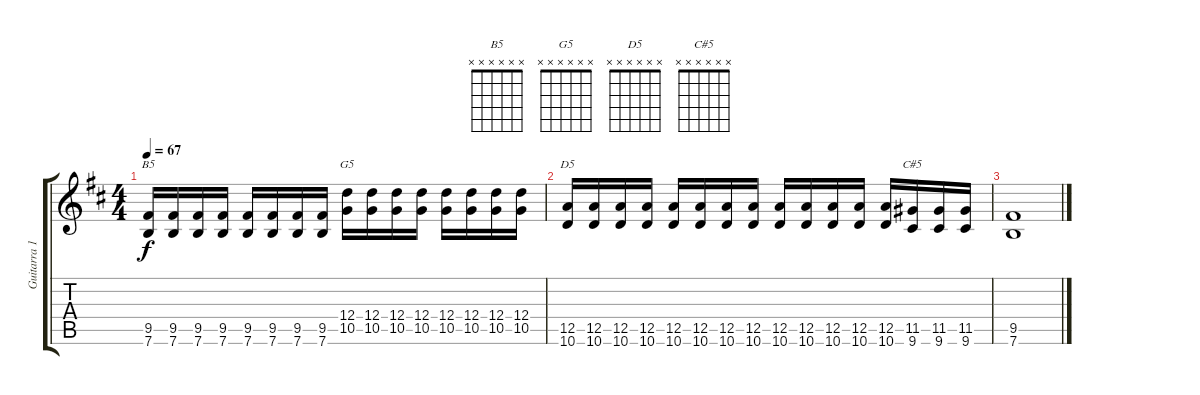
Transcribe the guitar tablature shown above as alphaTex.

\track ("Guitarra 1" "Guitarra 1") {instrument electricguitarjazz}
\staff {score tabs}
\tuning (E4 B3 G3 D3 A2 E2) {hide}
\chord ("B5" x x x x x x)
\chord ("G5" x x x x x x)
\chord ("D5" x x x x x x)
\chord ("C#5" x x x x x x)
\ts (4 4)
\tempo 67
\clef g2
\ks bminor
(9.5 7.6).16{ch "B5" dy f} (9.5 7.6).16 (9.5 7.6).16 (9.5 7.6).16 (9.5 7.6).16 (9.5 7.6).16 (9.5 7.6).16 (9.5 7.6).16 (12.4 10.5).16{ch "G5"} (12.4 10.5).16 (12.4 10.5).16 (12.4 10.5).16 (12.4 10.5).16 (12.4 10.5).16 (12.4 10.5).16 (12.4 10.5).16 |
(12.5 10.6).16{ch "D5"} (12.5 10.6).16 (12.5 10.6).16 (12.5 10.6).16 (12.5 10.6).16 (12.5 10.6).16 (12.5 10.6).16 (12.5 10.6).16 (12.5 10.6).16 (12.5 10.6).16 (12.5 10.6).16 (12.5 10.6).16 (12.5 10.6).16 (11.5 9.6).16{ch "C#5"} (11.5 9.6).16 (11.5 9.6).16 |
(9.5 7.6).1
